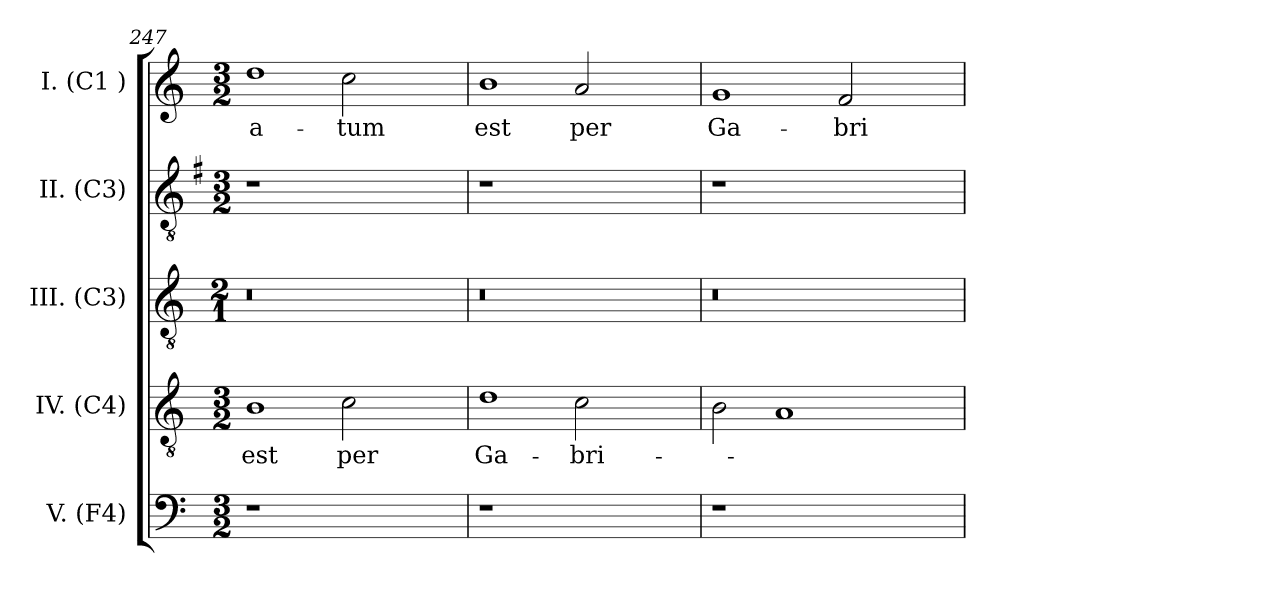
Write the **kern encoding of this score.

**kern	**kern	**text	**kern	**kern	**kern	**text
*part5	*part4	*part4	*part3	*part2	*part1	*part1
*staff5	*staff4	*staff4	*staff3	*staff2	*staff1	*staff1
*I"V. (F4)	*I"IV. (C4)	*	*I"III. (C3)	*I"II. (C3)	*I"I. (C1 )	*
*I'V.	*I'IV.	*	*I'III.	*I'II.	*I'I.	*
*clefF4	*clefGv2	*	*clefGv2	*clefGv2	*clefG2	*
*k[]	*k[]	*	*	*k[f#]	*k[]	*
*C:	*C:	*	*	*G:	*C:	*
*M3/2	*M3/2	*	*M2/1	*M3/2	*M3/2	*
=247	=247	=247	=247	=247	=247	=247
!LO:N:vis=1	!	!LO:LY:b:cj	!	!LO:N:vis=1	!	!LO:LY:b:rj
1.r	1B	est	0r	1.r	1dd	-a-
!	!	!LO:LY:b:cj	!	!	!	!LO:LY:b:cj
.	2c\	per	.	.	2cc\	-tum
2ryy	2ryy	.	.	2ryy	2ryy	.
!!LO:PB:g=z
=248	=248	=248	=248	=248	=248	=248
*	*	*	*	*k[]	*	*
*	*	*	*	*C:	*	*
!LO:N:vis=1	!	!LO:LY:b:cj	!	!LO:N:vis=1	!	!LO:LY:b:cj
1.r	1d	Ga-	0r	1.r	1b	est
!	!	!LO:LY:b:cj	!	!	!	!LO:LY:b:cj
.	2c\	-bri-	.	.	2a/	per
2ryy	2ryy	.	.	2ryy	2ryy	.
=249	=249	=249	=249	=249	=249	=249
!LO:N:vis=1	!	!	!	!LO:N:vis=1	!	!LO:LY:b:cj
1.r	2B\	.	0r	1.r	1g	Ga-
.	1A	.	.	.	.	.
!	!	!	!	!	!	!LO:LY:b:cj
.	.	.	.	.	2f/	-bri-
2ryy	2ryy	.	.	2ryy	2ryy	.
=	=	=	=	=	=	=
*-	*-	*-	*-	*-	*-	*-
